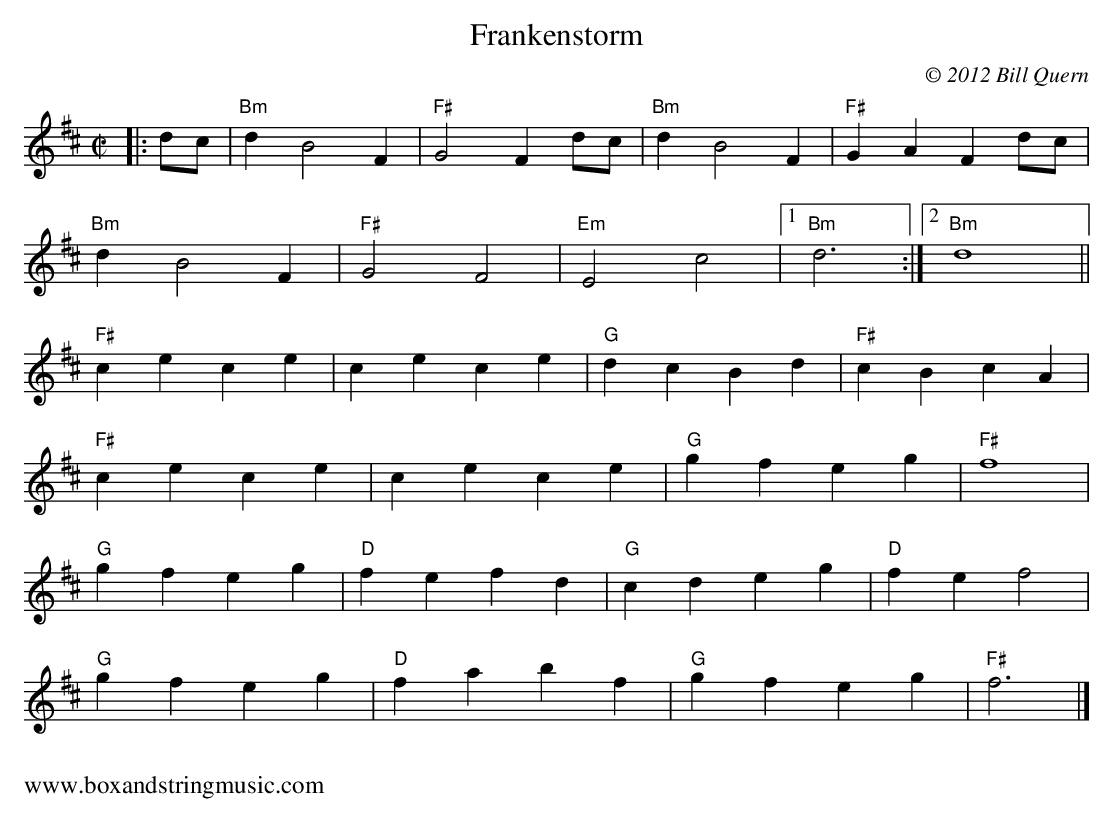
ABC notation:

X:1
T:Frankenstorm
C:© 2012 Bill Quern
M:C|
L:1/8
K:Bm
|:dc|"Bm"d2B4F2|"F#"G4F2dc|"Bm"d2B4F2|"F#"G2A2F2dc|
"Bm"d2B4F2|"F#"G4F4|"Em"E4c4|1"Bm"d6:|2"Bm"d8||
"F#"c2e2 c2e2| c2e2 c2e2|"G"d2c2B2d2| "F#"c2B2c2A2|
"F#"c2e2 c2e2| c2e2 c2e2|"G"g2f2e2g2| "F#"f8|
"G"g2f2e2g2| "D"f2e2f2d2|"G"c2d2e2g2| "D"f2e2f4|
"G"g2f2e2g2| "D"f2a2b2f2|"G"g2f2e2g2| "F#"f6|]
